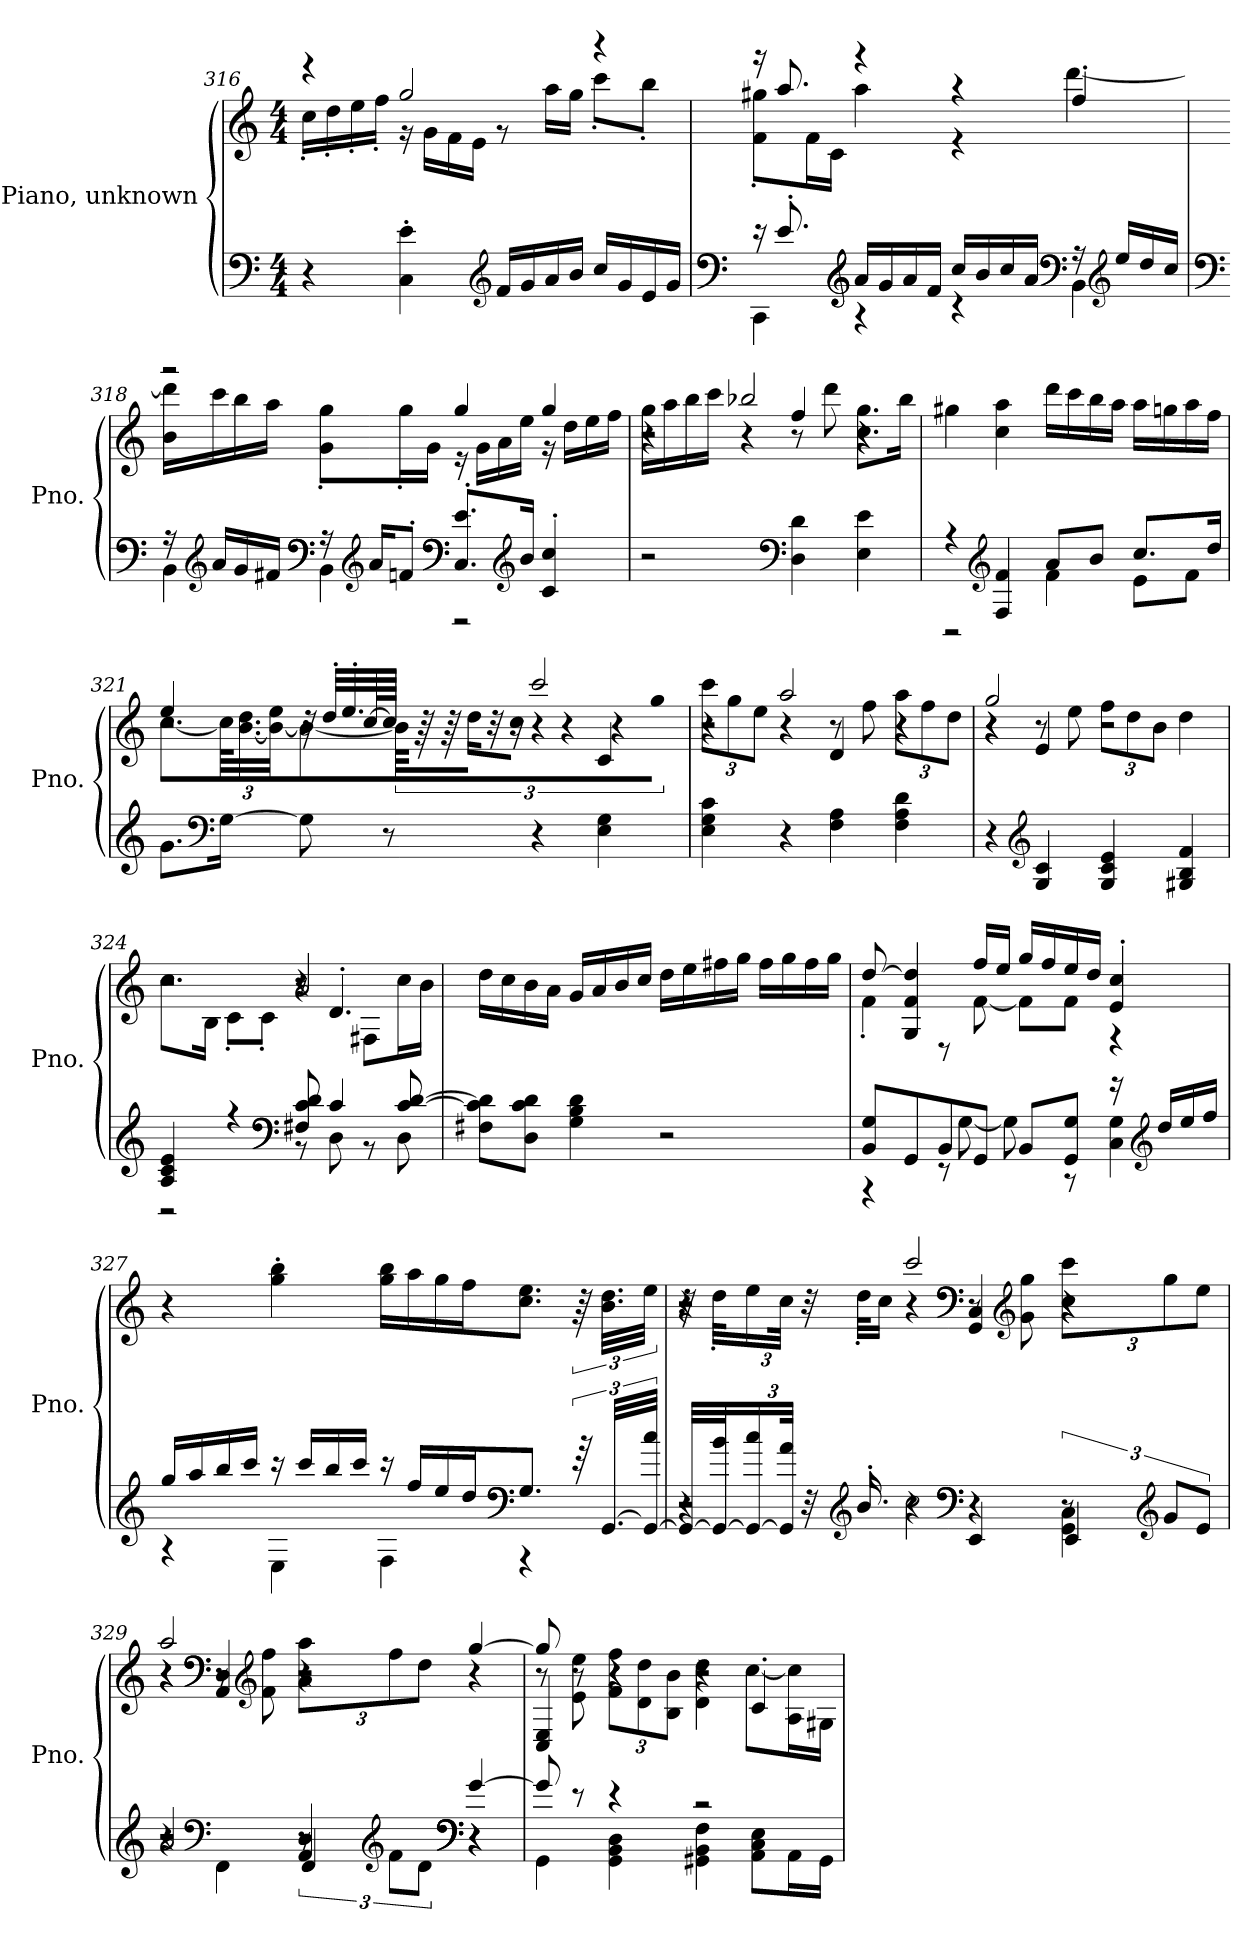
**kern	**kern
*part1	*part1
*staff2	*staff1
*I"Piano, unknown	*
*I'Pno.	*
*clefF4	*clefG2
*k[]	*k[]
*M4/4	*M4/4
=316	=316
*	*^
4r	4r	16cc'\LL
.	.	16dd'\
.	.	16ee'\
.	.	16ff'\JJ
4C\' 4e\'	2gg/	16r
.	.	16g\LL
.	.	16f\
.	.	16e\JJ
*clefG2	*	*
16f/LL	.	8r
16g/	.	.
16a/	.	16aa\LL
16b/JJ	.	16gg\JJ
16cc/LL	4r	8ccc'\L
16g/	.	.
16e/	.	8bb'\J
16g/JJ	.	.
!!LO:LB:g=z	!!
=317	=317	=317
*clefF4	*	*
*^	*	*
16r	4CC\	16r	8f\' 8gg#X\'L
8.e'/	.	8.aa/	.
.	.	.	16f\L
.	.	.	16c\JJ
*clefG2	*	*	*
16a/LL	4r	4r	4aa\
16g/	.	.	.
16a/	.	.	.
16f/JJ	.	.	.
16cc/LL	4r	4r	4r
16b/	.	.	.
16cc/	.	.	.
16a/JJ	.	.	.
*clefF4	*	*	*
16r	4BB\	4ff'/	[4ddd\
*clefG2	*	*	*
16ee/LL	.	.	.
16dd/	.	.	.
16cc/JJ	.	.	.
!!LO:PB:g=z	!!
=318	=318	=318	=318
*clefF4	*	*	*
16r	4BB\	2r	16b\ 16ddd\]LL
*clefG2	*	*	*
16a/LL	.	.	16ccc\
16g/	.	.	16bb\
16f#X/JJ	.	.	16aa\JJ
*clefF4	*	*	*
16r	4BB\	.	8g\' 8gg\'L
*clefG2	*	*	*
16a/KL	.	.	.
8fn'/J	.	.	16gg'\L
.	.	.	16g\JJ
*clefF4	*	*	*
8.C/' 8.e/'L	2r	4gg/	16r
.	.	.	16g\LL
.	.	.	16a\
*clefG2	*	*	*
16b/Jk	.	.	16ee\JJ
4c/' 4cc/'	.	4gg/	16r
.	.	.	16dd\LL
.	.	.	16ee\
.	.	.	16ff\JJ
*v	*v	*	*
=319	=319	=319
*	*	*^
2r	4r	16gg\LL	2r
.	.	16aa\	.
.	.	16bb\	.
.	.	16ccc\JJ	.
.	2bb-X/	4r	.
*clefF4	*	*	*
4D\ 4d\	.	8r	4ff/
.	.	8ddd\	.
4E\ 4e\	4r	8.cc\ 8.gg\L	4r
.	.	16bb-\Jk	.
*	*v	*v	*v
!!LO:LB:g=z
=320	=320
*^	*
4r	2r	4gg#X\
*clefG2	*	*
4F/ 4f/	.	4cc\ 4aa\
8a/L	4f\	16ddd\LL
.	.	16ccc\
8b/J	.	16bb\
.	.	16aa\JJ
8.cc/L	8e\L	16aa\LL
.	.	16ggn\
.	8f\J	16aa\
16dd/Jk	.	16ff\JJ
*v	*v	*
=321	=321
*	*^
*	*	*^
8.g\L	4ee/	[8.cc\L	2r
*clefF4	*	*	*
*	*	*Xbrackettup	*
[16G\Jk	.	96cc\KLL]	.
.	.	[48.b\ 48.dd\	.
.	.	48b\_ 48ee\JJ	.
8G\]	32r	8b\_	.
.	32dd'/LLL	.	.
.	32.ee'/	.	.
.	[64cc/L	.	.
*	*	*brackettup	*
8r	64cc/JJJJ]	96b\Jkkk]	.
.	.	96r	.
.	64r	.	.
.	.	24dd\LL	.
.	32r	.	.
.	16r	16cc\JJ	.
4r	2ccc/	4r	4r
4E\ 4G\	.	8r	4c/
.	.	8gg\	.
!!LO:LB:g=z	!!	!!
=322	=322	=322	=322
*	*	*Xbrackettup	*
4E\ 4G\ 4c\	4r	12ccc\L	2r
.	.	12gg\	.
.	.	12ee\J	.
4r	2aa/	4r	.
4F\ 4A\	.	8r	4d/
.	.	8ff\	.
4F\ 4A\ 4d\	4r	12aa\L	4r
.	.	12ff\	.
.	.	12dd\J	.
=323	=323	=323	=323
4r	2gg/	4r	4r
*clefG2	*	*	*
4G/ 4c/	.	8r	4e/
.	.	8ee\	.
4G/ 4c/ 4e/	2r	12ff\L	2r
.	.	12dd\	.
.	.	12b\J	.
4G#X/ 4B/ 4f/	.	4dd\	.
=324	=324	=324	=324
*^	*	*	*
4A/ 4c/ 4e/	2r	2r	8.cc\L	2r
.	.	.	16B\Jk	.
4r	.	.	8c'\L	.
.	.	.	8c'\J	.
*clefF4	*	*	*	*
8F#X/ 8c/ 8d/	8r	2a/	4r	8r
4c/	8D\	.	.	4.d'/
.	8r	.	8F#X\L	.
[8c/ [8d/	8D\	.	16cc\L	.
.	.	.	16b\JJ	.
*v	*v	*	*	*
*	*v	*v	*v
!!LO:LB:g=z
=325	=325
8F#X\ 8c\] 8d\]L	16dd\LL
.	16cc\
8D\ 8c\ 8d\J	16b\
.	16a\JJ
4G\ 4B\ 4d\	16g/LL
.	16a/
.	16b/
.	16cc/JJ
2r	16dd\LL
.	16ee\
.	16ff#X\
.	16gg\JJ
.	16ff#\LL
.	16gg\
.	16ff#\
.	16gg\JJ
=326	=326
*^	*^
8BB/ 8G/L	4r	[8dd/	4f'\
8GG/	.	4G/ 4f/ 4dd/]	.
8BB/	8r	.	8r
8GG/J	[8G\	16ff/LL	[8f\
.	.	16ee/JJ	.
8BB/L	8G\]	16gg/LL	8f\L]
.	.	16ff/	.
8GG/ 8G/J	8r	16ee/	8f\J
.	.	16dd/JJ	.
16r	4C\ 4G\	4e/' 4cc/'	4r
*clefG2	*	*	*
16dd/LL	.	.	.
16ee/	.	.	.
16ff/JJ	.	.	.
*	*	*v	*v
!!LO:LB:g=z
=327	=327	=327
16gg/LL	4r	4r
16aa/	.	.
16bb/	.	.
16ccc/JJ	.	.
16r	4E\	4gg\' 4bb\'
16ccc/LL	.	.
16bb/	.	.
16ccc/JJ	.	.
16r	4F\	16gg\ 16bb\LL
16ff/LL	.	16aa\
16ee/	.	16gg\
16dd/J	.	16ff\J
*clefF4	*	*
8.G/J	4r	8.cc\ 8.ee\J
*	*	*brackettup
96r	.	96r
[48.GG/LLL	.	48.b\ 48.dd\LLL
48GG/_ 48cc/JJJ	.	48ee\JJJ
=328	=328	=328
*	*^	*^
*	*	*	*	*^
32GG/LLL_	4r	2r	4r	32r	2r
32GG/_ 32b/J	.	.	.	32dd'\KLL	.
*Xbrackettup	*	*	*	*Xbrackettup	*
24GG/_ 24cc/	.	.	.	24ee\	.
48GG/] 48a/JJk	.	.	.	48cc\JJk	.
32r	.	.	.	32r	.
*clefG2	*	*	*	*	*
16.b'/	.	.	.	32dd'\KLL	.
.	.	.	.	16cc\JJ	.
4r	2cc\	.	2ccc/	4r	.
*clefF4	*	*	*clefF4	*	*
4EE/	.	4r	.	8r	4GG/ 4C/
*	*	*	*clefG2	*	*
.	.	.	.	8g\ 8gg\	.
*brackettup	*	*	*	*	*
12r	4GG\ 4C\	4EE/	4r	12cc\ 12ccc\L	4r
*clefG2	*	*	*	*	*
12g/L	.	.	.	12gg\	.
12e/J	.	.	.	12ee\J	.
!!LO:LB:g=z	!!	!!
=329	=329	=329	=329	=329	=329
2a/	4r	2r	2aa/	4r	4r
*clefF4	*	*	*clefF4	*	*
.	4FF\	.	.	8r	4AA/ 4D/
*	*	*	*clefG2	*	*
.	.	.	.	8f\ 8ff\	.
4AA/ 4D/	12r	4FF/	4r	12a\ 12aa\L	2r
*clefG2	*	*	*	*	*
.	12f\L	.	.	12ff\	.
.	12d\J	.	.	12dd\J	.
*clefF4	*	*	*	*	*
[4g/	4r	4r	[4gg/	4r	.
*	*v	*v	*	*	*
=330	=330	=330	=330	=330
8g/]	4GG\	8gg/]	8r	4C/ 4E/
8r	.	8r	8e\ 8ee\	.
4r	4GG\ 4BB\ 4D\	4r	12f\ 12ff\L	4r
.	.	.	12d\ 12dd\	.
.	.	.	12B\ 12b\J	.
2r	4GG#X\ 4BB\ 4F\	4r	4d\ 4dd\	2r
.	8AA\ 8C\ 8E\L	4c'/	[8cc\L	.
.	16AA\L	.	16A\ 16cc\]L	.
.	16GG#\JJ	.	16G#X\JJ	.
*v	*v	*	*	*
*	*v	*v	*v
=	=
*-	*-
